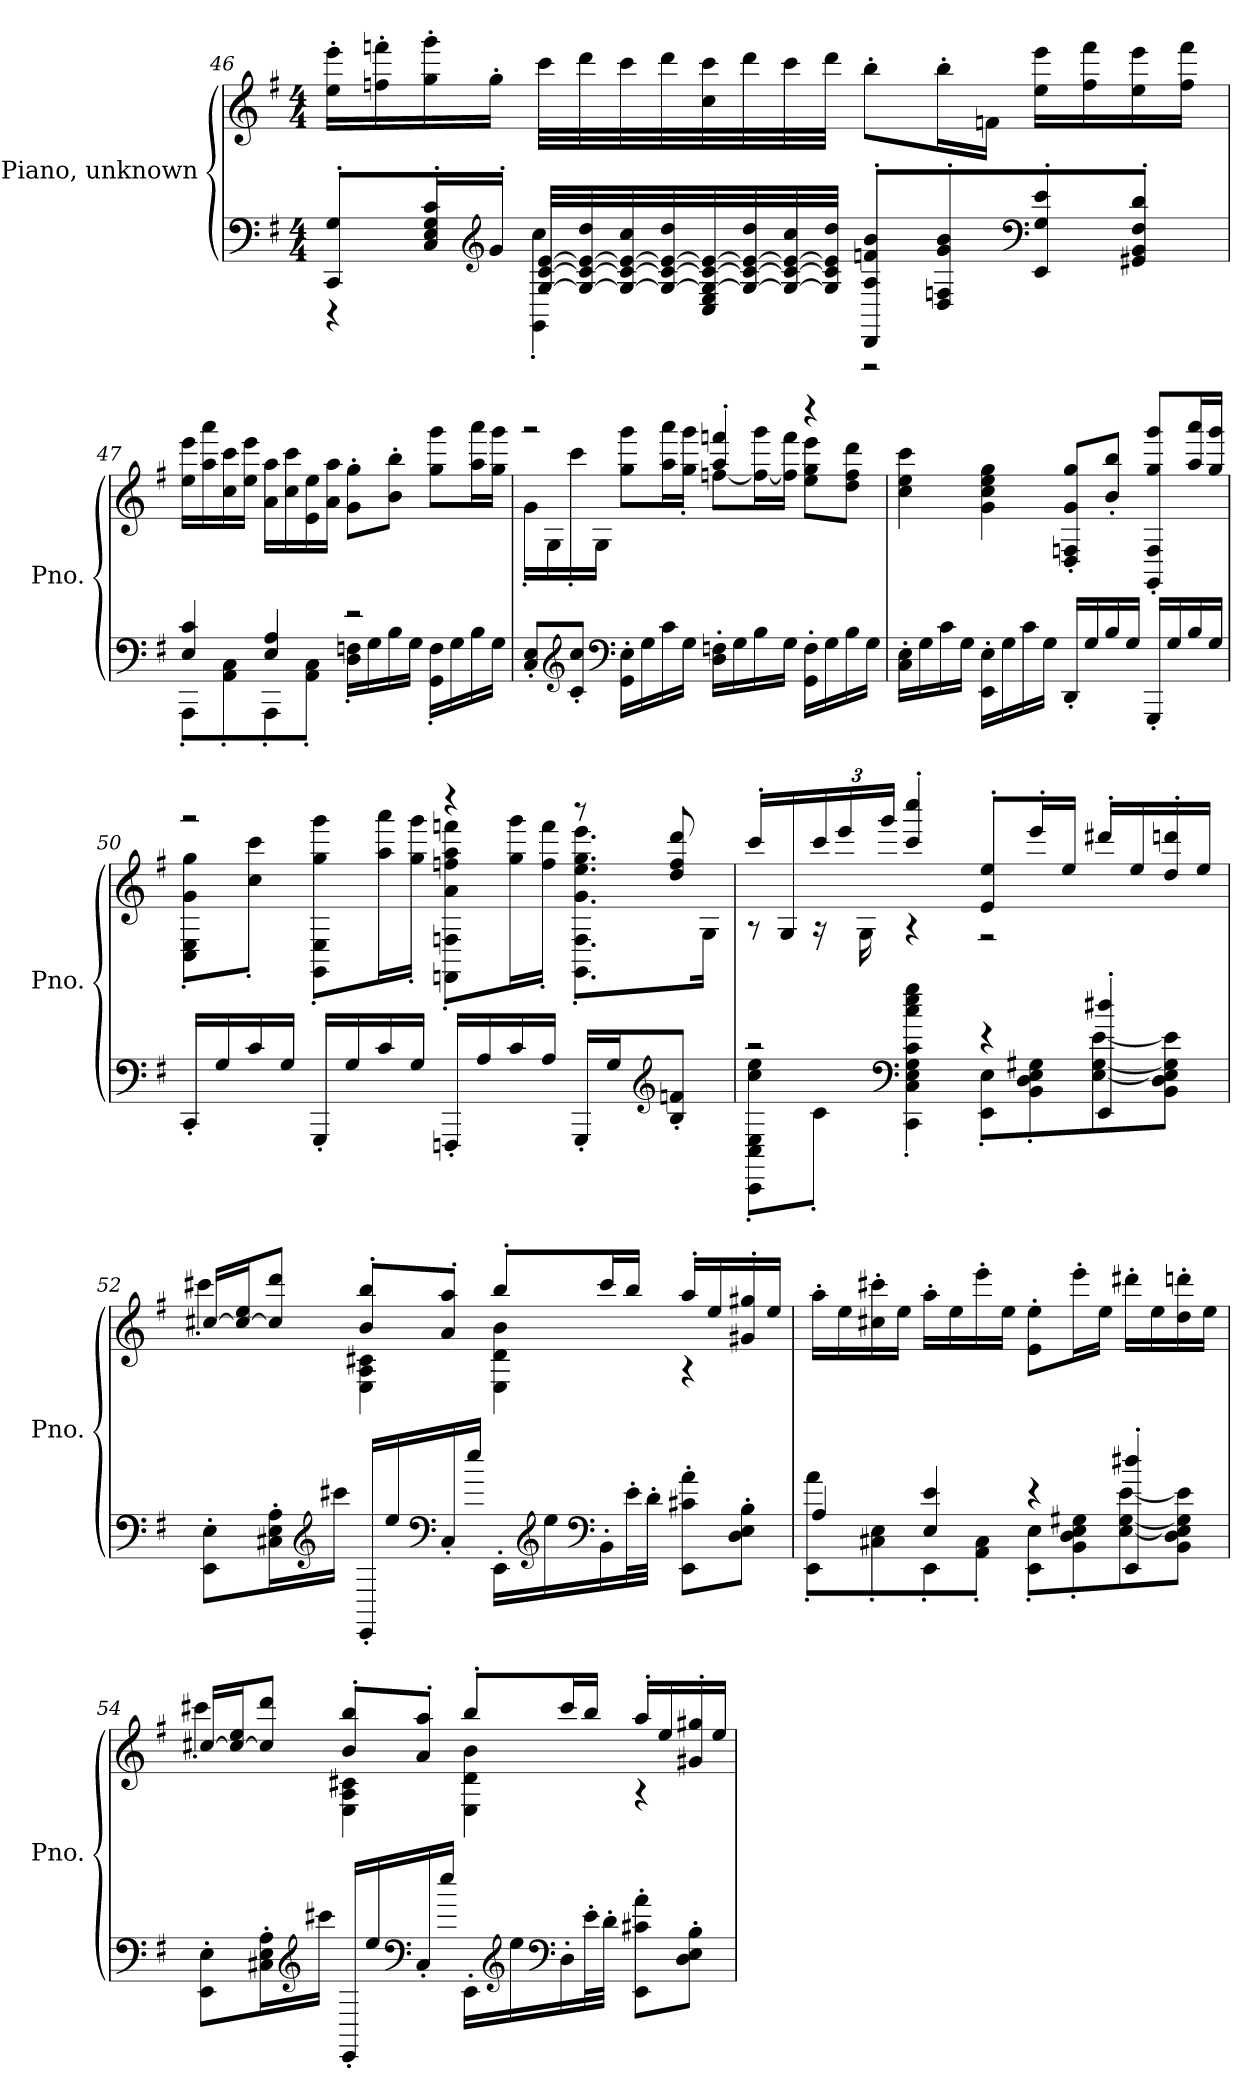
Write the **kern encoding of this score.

**kern	**kern
*part1	*part1
*staff2	*staff1
*I"Piano, unknown	*
*I'Pno.	*
!!LO:LB:g=z
*clefF4	*clefG2
*k[f#]	*k[f#]
*M4/4	*M4/4
=46	=46
*^	*
8CC/' 8G/'L	4r	16ee\' 16eee\'LL
.	.	16ffn\' 16fffn\'
16C/' 16E/' 16G/' 16c/'L	.	16gg\' 16ggg\'
*clefG2	*	*
16g'/JJ	.	16gg'\JJ
[32G/ [32c/ [32e/LLL	4GG\' 4cc\'	32ccc\LLL
32G/_ 32c/_ 32e/_ 32dd/	.	32ddd\
32G/_ 32c/_ 32e/_ 32cc/	.	32ccc\
32G/_ 32c/_ 32e/_ 32dd/	.	32ddd\
32C/ 32E/ 32G/_ 32c/_ 32e/_	.	32cc\ 32ccc\
32G/_ 32c/_ 32e/_ 32dd/	.	32ddd\
32G/_ 32c/_ 32e/_ 32cc/	.	32ccc\
32G/] 32c/] 32e/] 32dd/JJJ	.	32ddd\JJJ
8DD/' 8A/' 8fn/' 8b/'L	2r	8bb'\L
8D/' 8Fn/' 8g/' 8b/'	.	16bb'\L
.	.	16fn\JJ
*clefF4	*	*
8EE/' 8G/' 8e/'	.	16ee\ 16eee\LL
.	.	16ff\ 16fff\
8GG#X/' 8BB/' 8F/' 8d/'J	.	16ee\ 16eee\
.	.	16ff\ 16fff\JJ
!!LO:LB:g=z
=47	=47	=47
4E/ 4c/	8AAA'\L	16ee\ 16eee\LL
.	.	16aa\ 16aaa\
.	8AA\' 8C\'	16cc\ 16ccc\
.	.	16ee\ 16eee\JJ
4E/ 4A/	8AAA'\	16a\ 16aa\LL
.	.	16cc\ 16ccc\
.	8AA\' 8C\'J	16e\ 16ee\
.	.	16a\ 16aa\JJ
2r	16D\' 16Fn\'LL	8g\' 8gg\'L
.	16G\	.
.	16B\	8b\' 8bb\'J
.	16G\JJ	.
.	16GG\' 16F\'LL	8gg\ 8ggg\L
.	16G\	.
.	16B\	16aa\ 16aaa\L
.	16G\JJ	16gg\ 16ggg\JJ
*v	*v	*
=48	=48
*	*^
8C/' 8E/'L	2r	16g'\LL
.	.	16G\
*clefG2	*	*
8c/' 8cc/'J	.	16ccc'\
.	.	16G\JJ
*clefF4	*	*
16GG\' 16E\'LL	.	8gg\ 8ggg\L
16G\	.	.
16c\	.	16aa\ 16aaa\L
16G\JJ	.	16gg\' 16ggg\'JJ
16D\' 16Fn\'LL	4aa/' 4fffn/'	[8ffn\L
16G\	.	.
16B\	.	16ff\_ 16ggg\L
16G\JJ	.	16ff\] 16fff\JJ
16GG\' 16F\'LL	4r	8ee\ 8gg\ 8eee\L
16G\	.	.
16B\	.	8dd\ 8ff\ 8ddd\J
16G\JJ	.	.
*	*v	*v
!!LO:LB:g=z
=49	=49
16C\' 16E\'LL	4cc\ 4ee\ 4ccc\
16G\	.
16c\	.
16G\JJ	.
16EE\' 16E\'LL	4g\ 4cc\ 4ee\ 4gg\
16G\	.
16c\	.
16G\JJ	.
16DD'/LL	8D/' 8Fn/' 8g/' 8gg/'L
16G/	.
16B/	8b/' 8bb/'J
16G/JJ	.
16GGG'/LL	8GG/' 8F/' 8gg/' 8ggg/'L
16G/	.
16B/	16aa/ 16aaa/L
16G/JJ	16gg/ 16ggg/JJ
=50	=50
*	*^
16CC'/LL	2r	8C\' 8E\' 8g\' 8gg\'L
16G/	.	.
16c/	.	8cc\' 8ccc\'J
16G/JJ	.	.
16GGG'/LL	.	8GG\' 8E\' 8gg\' 8ggg\'L
16G/	.	.
16c/	.	16aa\ 16aaa\L
16G/JJ	.	16gg\' 16ggg\'JJ
16FFFn'/LL	4r	8FFn\' 8Fn\' 8a\' 8ffn\' 8aa\' 8fffn\'L
16A/	.	.
16c/	.	16gg\ 16ggg\L
16A/JJ	.	16ff\' 16fff\'JJ
16GGG'/LL	8r	8.GG\' 8.F\' 8.g\' 8.ee\' 8.gg\' 8.eee\'L
16G/J	.	.
*clefG2	*	*
8B/' 8fn/'J	8dd/ 8ff/ 8ddd/	.
.	.	16G\Jk
!!LO:LB:g=z	!!
=51	=51	=51
*^	*	*
2r	8CC\' 8C\' 8E\' 8cc\' 8ee\'L	16ccc'/LL	8r
.	.	16G/	.
*	*	*Xbrackettup	*
.	8c'\J	24ccc/	16r
.	.	24eee/	.
.	.	.	16G\
.	.	24ggg/JJ	.
*clefF4	*	*	*
.	4CC\' 4C\' 4E\' 4G\' 4c\' 4cc\' 4ee\' 4gg\'	4ccc/' 4cccc/'	4r
4r	8EE\' 8E\'L	8e/' 8ee/'L	2r
.	8BB\' 8D\' 8E\' 8G#X\'	16eee'/L	.
.	.	16ee/JJ	.
4EE/' 4dd#X/'	[8E\ [8G#\ [8e\	16ddd#X'/LL	.
.	.	16ee/	.
.	8BB\ 8D\ 8E\] 8G#\] 8e\]J	16dd/' 16dddn/'	.
.	.	16ee/JJ	.
*v	*v	*	*
!!LO:LB:g=z	!!
=52	=52	=52
8EE\' 8E\'L	[16cc#X/LL	4ccc#X'\
.	16cc#/_ 16ee/J	.
16C#X\' 16E\' 16A\'L	8cc#/] 8ddd/J	.
*clefG2	*	*
16ccc#X\JJ	.	.
16EE'/LL	8b/' 8bb/'L	4E\ 4A\ 4c#X\
16ee/	.	.
*clefF4	*	*
16C#'/	8a/' 8aa/'J	.
16ee/JJ	.	.
16EE'\LL	8bb'/L	4E\ 4d\ 4b\
*clefG2	*	*
16ee\	.	.
*clefF4	*	*
16BB'\	16ccc#/L	.
32e'\L	16bb/JJ	.
32d'\JJJ	.	.
8EE\' 8c#X\' 8a\'L	16aa'/LL	4r
.	16ee/	.
8D\' 8E\' 8B\'J	16g#X/' 16gg#X/'	.
.	16ee/JJ	.
*	*v	*v
!!LO:PB:g=z
=53	=53
*^	*
4A/	8EE\' 8a\'L	16aa'\LL
.	.	16ee\
.	8C#X\' 8E\'	16cc#X\' 16ccc#X\'
.	.	16ee\JJ
4E/ 4e/	8EE'\	16aa'\LL
.	.	16ee\
.	8AA\' 8C#\'J	16eee'\
.	.	16ee\JJ
4r	8EE\' 8E\'L	8e\' 8ee\'L
.	8BB\' 8D\' 8E\' 8G#X\'	16eee'\L
.	.	16ee\JJ
4EE/' 4dd#X/'	[8E\ [8G#\ [8e\	16ddd#X'\LL
.	.	16ee\
.	8BB\ 8D\ 8E\] 8G#\] 8e\]J	16dd\' 16dddn\'
.	.	16ee\JJ
*v	*v	*
!!LO:LB:g=z
=54	=54
*	*^
8EE\' 8E\'L	[16cc#X/LL	4ccc#X'\
.	16cc#/_ 16ee/J	.
16C#X\' 16E\' 16A\'L	8cc#/] 8ddd/J	.
*clefG2	*	*
16ccc#X\JJ	.	.
16EE'/LL	8b/' 8bb/'L	4E\ 4A\ 4c#X\
16ee/	.	.
*clefF4	*	*
16C#'/	8a/' 8aa/'J	.
16ee/JJ	.	.
16EE'\LL	8bb'/L	4E\ 4d\ 4b\
*clefG2	*	*
16ee\	.	.
*clefF4	*	*
16D'\	16ccc#/L	.
32e'\L	16bb/JJ	.
32d'\JJJ	.	.
8EE\' 8c#X\' 8a\'L	16aa'/LL	4r
.	16ee/	.
8D\' 8E\' 8B\'J	16g#X/' 16gg#X/'	.
.	16ee/JJ	.
*	*v	*v
=	=
*-	*-
